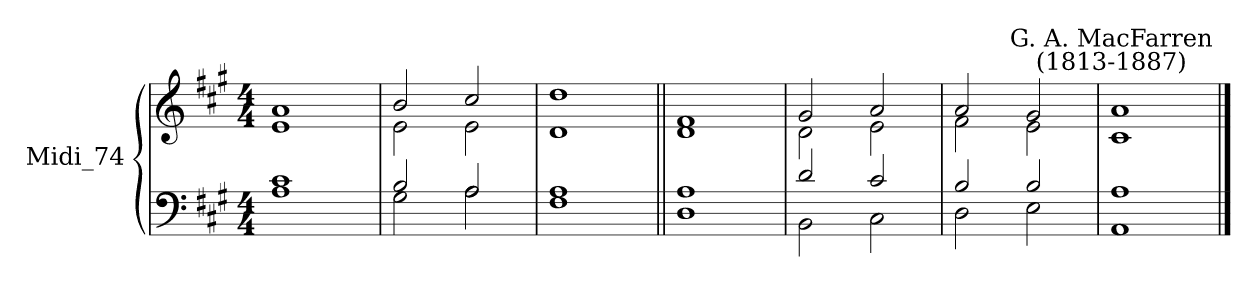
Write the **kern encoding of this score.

**kern	**kern
*part2	*part1
*staff2	*staff1
*I"Midi_74	*I"Midi_74
*clefF4	*clefG2
*k[f#c#g#]	*k[f#c#g#]
*A:	*A:
*M4/4	*M4/4
=1	=1
*^	*^
1c#/	1A\	1a\	1e\
=2	=2	=2	=2
2B/	2G#\	2b/	2e\
2A/	2A\	2cc#/	2e\
=3	=3	=3	=3
1A/	1F#\	1dd/	1d\
=4||	=4||	=4||	=4||
1A/	1D\	1f#/	1d\
=5	=5	=5	=5
2d/	2BB\	2g#/	2d\
2c#/	2C#\	2a/	2e\
=6	=6	=6	=6
2B/	2D\	2a/	2f#\
2B/	2E\	2g#/	2e\
=7	=7	=7	=7
!	!	!LO:TX:a:cj:t=G. A. MacFarren\n(1813-1887)	!
1A/	1AA\	1a/	1c#\
*v	*v	*	*
*	*v	*v
==	==
*-	*-
